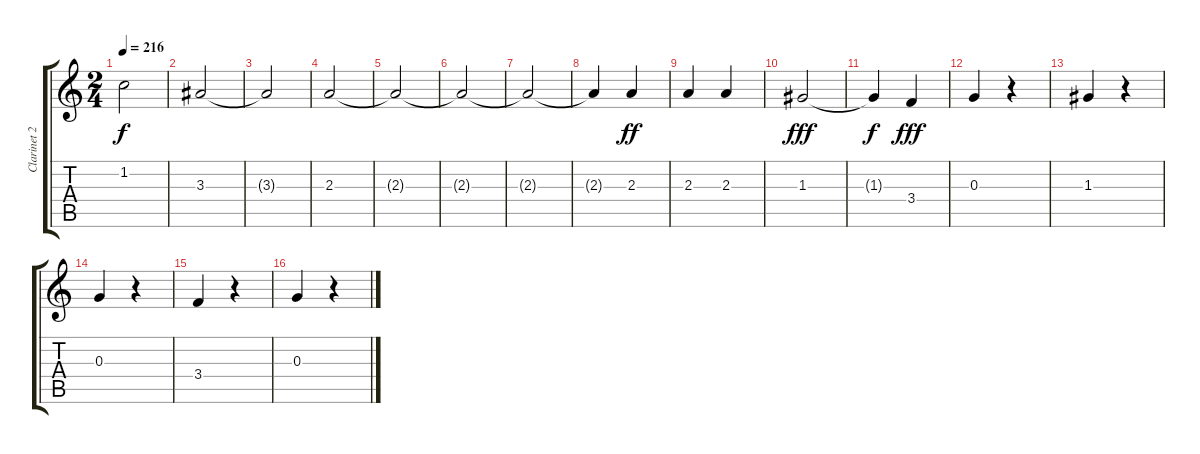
\track ("Clarinet 2" "Clarinet 2") {instrument acousticguitarnylon}
\staff {score tabs}
\tuning (E4 B3 G3 D3 A2 E2) {hide}
\ts (2 4)
\tempo 216
\clef g2
\ks c
1.2{t}.2{dy f} |
3.3.2 |
3.3{t}.2 |
2.3.2 |
2.3{t}.2 |
2.3{t}.2 |
2.3{t}.2 |
2.3{t}.4 2.3.4{dy ff} |
2.3.4 2.3.4 |
1.3.2{dy fff} |
1.3{t}.4{dy f} 3.4.4{dy fff} |
0.3.4 r.4 |
1.3.4 r.4 |
0.3.4 r.4 |
3.4.4 r.4 |
0.3.4 r.4
